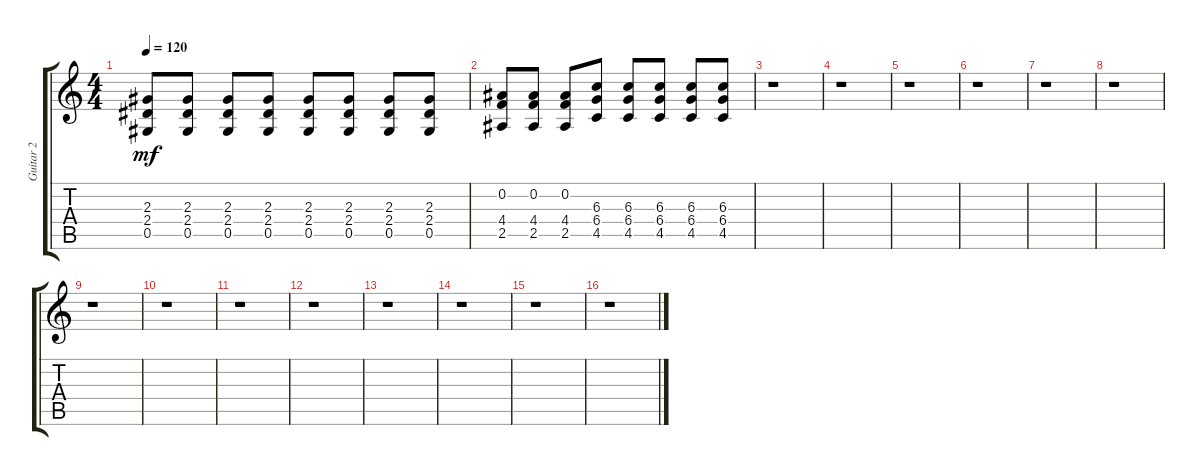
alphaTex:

\track ("Guitar 2" "Guitar 2") {instrument electricguitarjazz}
\staff {score tabs}
\tuning (Eb4 Bb3 Gb3 Db3 Ab2 Db2) {hide}
\ts (4 4)
\tempo 120
\clef g2
\ks c
(2.3 2.4 0.5).8{dy mf} (2.3 2.4 0.5).8 (2.3 2.4 0.5).8 (2.3 2.4 0.5).8 (2.3 2.4 0.5).8 (2.3 2.4 0.5).8 (2.3 2.4 0.5).8 (2.3 2.4 0.5).8 |
(0.2 4.4 2.5).8 (0.2 4.4 2.5).8 (0.2 4.4 2.5).8 (6.3 6.4 4.5).8 (6.3 6.4 4.5).8 (6.3 6.4 4.5).8 (6.3 6.4 4.5).8 (6.3 6.4 4.5).8 |
r.1 |
r.1 |
r.1 |
r.1 |
r.1 |
r.1 |
r.1 |
r.1 |
r.1 |
r.1 |
r.1 |
r.1 |
r.1 |
r.1
